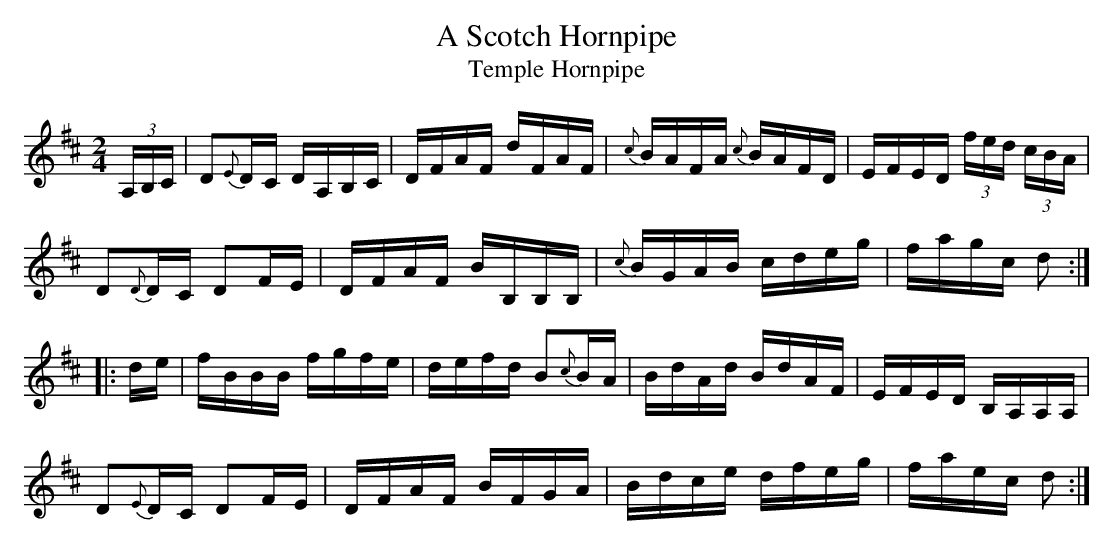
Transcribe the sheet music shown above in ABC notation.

X:1
T:Scotch Hornpipe, A
T:Temple Hornpipe
M:2/4
L:1/8
K:D
(3A,/B,/C/|D{E}D/C/ D/A,/B,/C/|D/F/A/F/ d/F/A/F/|{c}B/A/F/A/ {c}B/A/F/D/|E/F/E/D/ (3f/e/d/ (3c/B/A/|
D{D}D/C/ DF/E/|D/F/A/F/ B/B,/B,/B,/|{c}B/G/A/B/ c/d/e/g/|f/a/g/c/ d:|
|:d/e/|f/B/B/B/ f/g/f/e/|d/e/f/d/ B{c}B/A/|B/d/A/d/ B/d/A/F/|E/F/E/D/ B,/A,/A,/A,/|
D{E}D/C/ DF/E/|D/F/A/F/ B/F/G/A/|B/d/c/e/ d/f/e/g/|f/a/e/c/ d:|]
